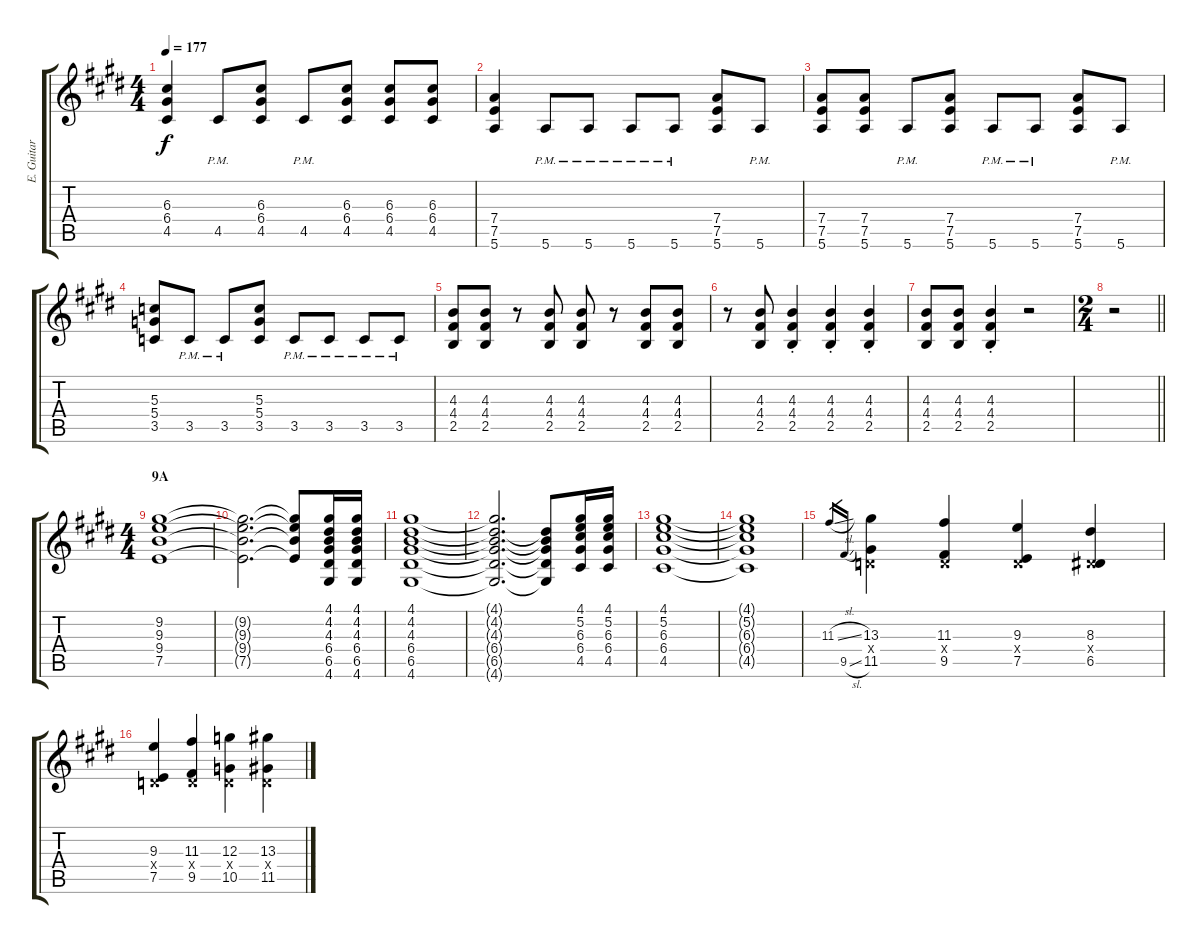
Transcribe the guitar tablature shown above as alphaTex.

\track ("E. Guitar II" "E. Guitar ") {instrument overdrivenguitar}
\staff {score tabs}
\tuning (E4 B3 G3 D3 A2 E2) {hide}
\ts (4 4)
\tempo 177
\clef g2
\ks e
(6.3{t} 6.4{t} 4.5{t}).4{dy f} 4.5{pm}.8 (6.3 6.4 4.5).8 4.5{pm}.8 (6.3 6.4 4.5).8 (6.3 6.4 4.5).8 (6.3 6.4 4.5).8 |
(7.4 7.5 5.6).4 5.6{pm}.8 5.6{pm}.8 5.6{pm}.8 5.6{pm}.8 (7.4 7.5 5.6).8 5.6{pm}.8 |
(7.4 7.5 5.6).8 (7.4 7.5 5.6).8 5.6{pm}.8 (7.4 7.5 5.6).8 5.6{pm}.8 5.6{pm}.8 (7.4 7.5 5.6).8 5.6{pm}.8 |
(5.3 5.4 3.5).8 3.5{pm}.8 3.5{pm}.8 (5.3 5.4 3.5).8 3.5{pm}.8 3.5{pm}.8 3.5{pm}.8 3.5{pm}.8 |
(4.3 4.4 2.5).8 (4.3 4.4 2.5).8 r.8 (4.3 4.4 2.5).8 (4.3 4.4 2.5).8 r.8 (4.3 4.4 2.5).8 (4.3 4.4 2.5).8 |
r.8 (4.3 4.4 2.5).8 (4.3{st} 4.4{st} 2.5{st}).4 (4.3{st} 4.4{st} 2.5{st}).4 (4.3{st} 4.4{st} 2.5{st}).4 |
(4.3 4.4 2.5).8 (4.3 4.4 2.5).8 (4.3{st} 4.4{st} 2.5{st}).4 r.2 |
\ts (2 4)
\barLineRight lightlight
r.2 |
\ts (4 4)
\section ("" "9A")
(9.2 9.3 9.4 7.5).1 |
(9.2{t} 9.3{t} 9.4{t} 7.5{t}).2{d} (9.2{t} 9.3{t} 9.4{t} 7.5{t}).8 (4.1 4.2 4.3 6.4 6.5 4.6).16 (4.1 4.2 4.3 6.4 6.5 4.6).16 |
(4.1 4.2 4.3 6.4 6.5 4.6).1 |
(4.1{t} 4.2{t} 4.3{t} 6.4{t} 6.5{t} 4.6{t}).2{d} (4.2{t} 4.3{t} 6.4{t} 6.5{t} 4.6{t}).8 (4.1 5.2 6.3 6.4 4.5).16 (4.1 5.2 6.3 6.4 4.5).16 |
(4.1 5.2 6.3 6.4 4.5).1 |
(4.1{t} 5.2{t} 6.3{t} 6.4{t} 4.5{t}).1 |
11.3{sl}.16{gr} 9.5{sl}.16{gr} (13.3 0.4{x} 11.5).4 (11.3 0.4{x} 9.5).4 (9.3 0.4{x} 7.5).4 (8.3 0.4{x} 6.5).4 |
(9.3 0.4{x} 7.5).4 (11.3 0.4{x} 9.5).4 (12.3 0.4{x} 10.5).4 (13.3 0.4{x} 11.5).4
